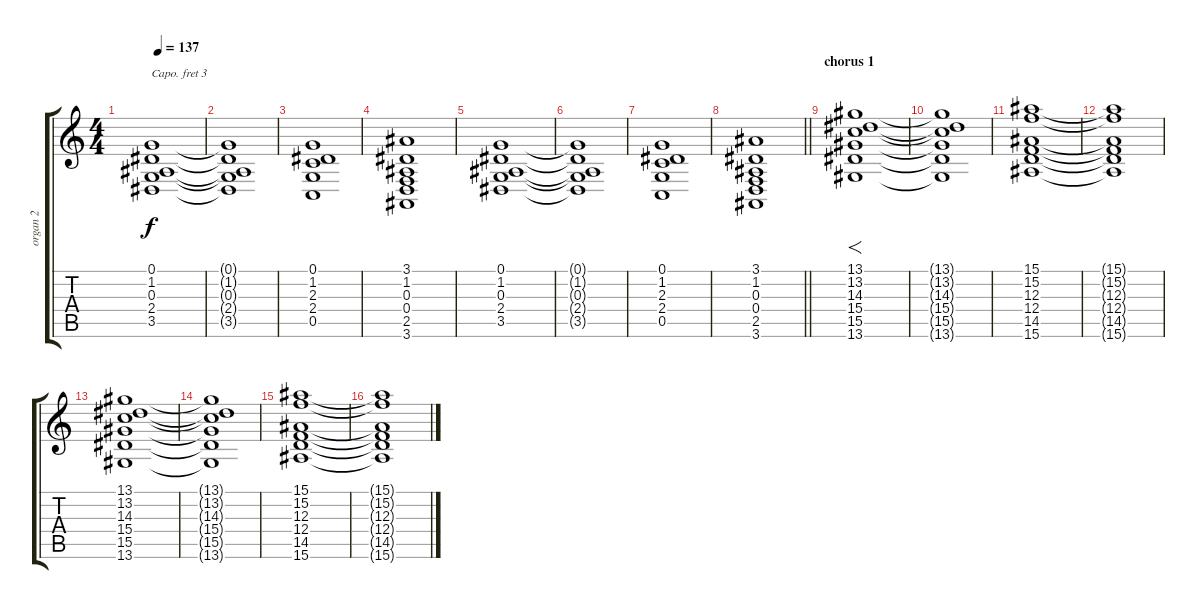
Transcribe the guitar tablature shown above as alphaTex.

\track ("organ 2" "organ 2") {instrument churchorgan}
\staff {score tabs}
\capo 3
\tuning (E4 B3 G3 D3 A2 E2) {hide}
\ts (4 4)
\tempo 137
\clef g2
\ks c
(0.1 1.2 0.3 2.4 3.5).1{dy f} |
(0.1{t} 1.2{t} 0.3{t} 2.4{t} 3.5{t}).1 |
(0.1 1.2 2.3 2.4 0.5).1 |
(3.1 1.2 0.3 0.4 2.5 3.6).1 |
(0.1 1.2 0.3 2.4 3.5).1 |
(0.1{t} 1.2{t} 0.3{t} 2.4{t} 3.5{t}).1 |
(0.1 1.2 2.3 2.4 0.5).1 |
\barLineRight lightlight
(3.1 1.2 0.3 0.4 2.5 3.6).1 |
\section ("" "chorus 1")
(13.1 13.2 14.3 15.4 15.5 13.6).1{f volume 7 balance 0 instrument stringensemble1} |
(13.1{t} 13.2{t} 14.3{t} 15.4{t} 15.5{t} 13.6{t}).1 |
(15.1 15.2 12.3 12.4 14.5 15.6).1 |
(15.1{t} 15.2{t} 12.3{t} 12.4{t} 14.5{t} 15.6{t}).1 |
(13.1 13.2 14.3 15.4 15.5 13.6).1 |
(13.1{t} 13.2{t} 14.3{t} 15.4{t} 15.5{t} 13.6{t}).1 |
(15.1 15.2 12.3 12.4 14.5 15.6).1 |
(15.1{t} 15.2{t} 12.3{t} 12.4{t} 14.5{t} 15.6{t}).1
